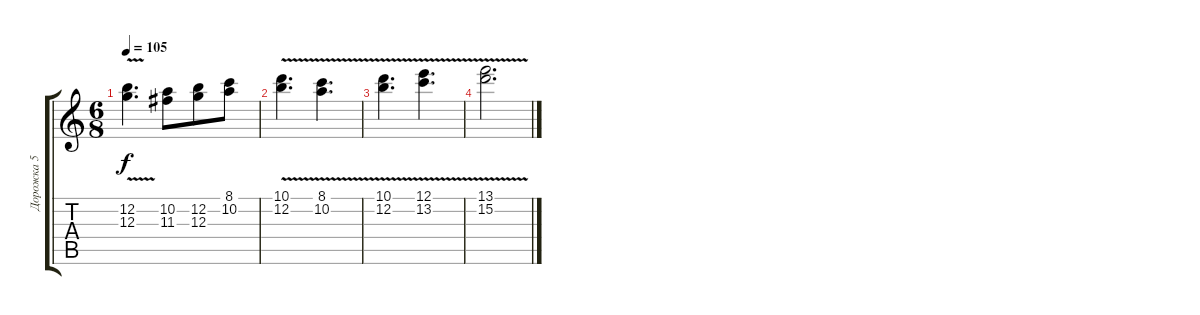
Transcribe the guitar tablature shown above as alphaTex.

\track ("Дорожка 5" "Дорожка 5") {instrument distortionguitar}
\staff {score tabs}
\tuning (E4 B3 G3 D3 A2 E2) {hide}
\ts (6 8)
\tempo 105
\clef g2
\ks c
(12.2 12.3{v}).4{d dy f} (10.2 11.3).8 (12.2 12.3).8 (8.1 10.2).8 |
(10.1 12.2{v}).4{d} (8.1 10.2{v}).4{d} |
(10.1 12.2{v}).4{d} (12.1 13.2{v}).4{d} |
(13.1 15.2{v}).2{d}
